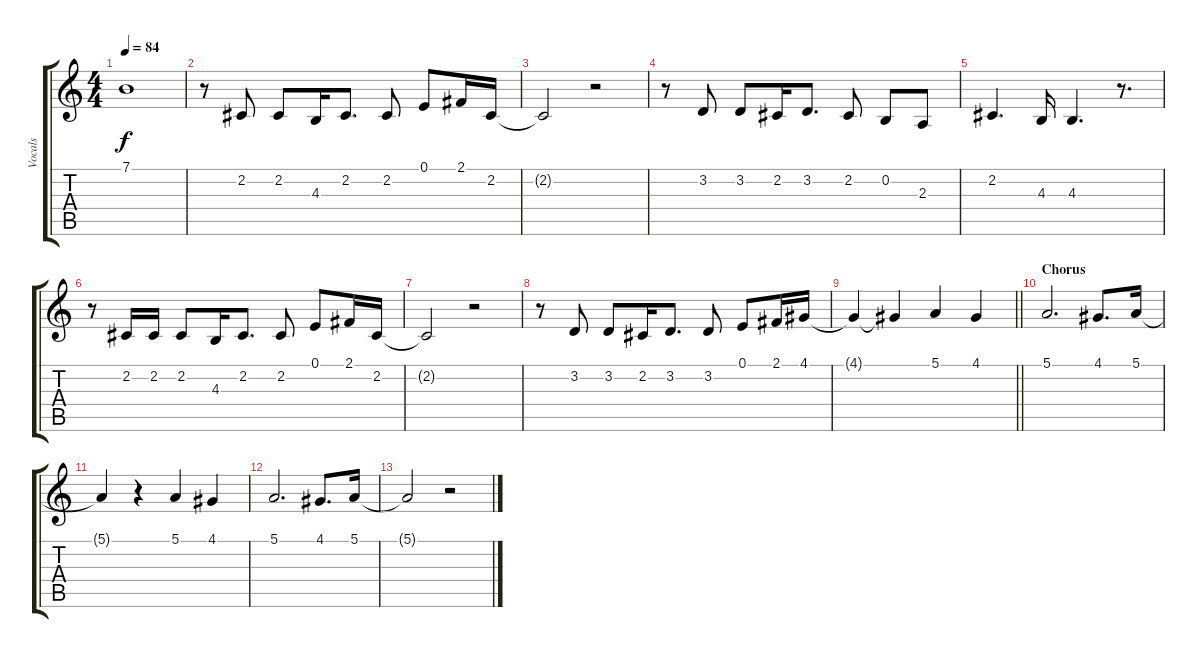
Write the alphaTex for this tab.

\track ("Vocals" "Vocals") {instrument violin}
\staff {score tabs}
\tuning (E4 B3 G3 D3 A2 E2) {hide}
\ts (4 4)
\tempo 84
\clef g2
\ks c
7.1{t}.1{dy f} |
r.8 2.2.8 2.2.8 4.3.16 2.2.8{d} 2.2.8 0.1.8 2.1.16 2.2.16 |
2.2{t}.2 r.2 |
r.8 3.2.8 3.2.8 2.2.16 3.2.8{d} 2.2.8 0.2.8 2.3.8 |
2.2.4{d} 4.3.16 4.3.4{d} r.8{d} |
r.8 2.2.16 2.2.16 2.2.8 4.3.16 2.2.8{d} 2.2.8 0.1.8 2.1.16 2.2.16 |
2.2{t}.2 r.2 |
r.8 3.2.8 3.2.8 2.2.16 3.2.8{d} 3.2.8 0.1.8 2.1.16 4.1.16 |
\barLineRight lightlight
4.1{t}.4 4.1{t}.4 5.1.4 4.1.4 |
\section ("" "Chorus")
5.1.2{d} 4.1.8{d} 5.1.16 |
5.1{t}.4 r.4 5.1.4 4.1.4 |
5.1.2{d} 4.1.8{d} 5.1.16 |
5.1{t}.2 r.2
